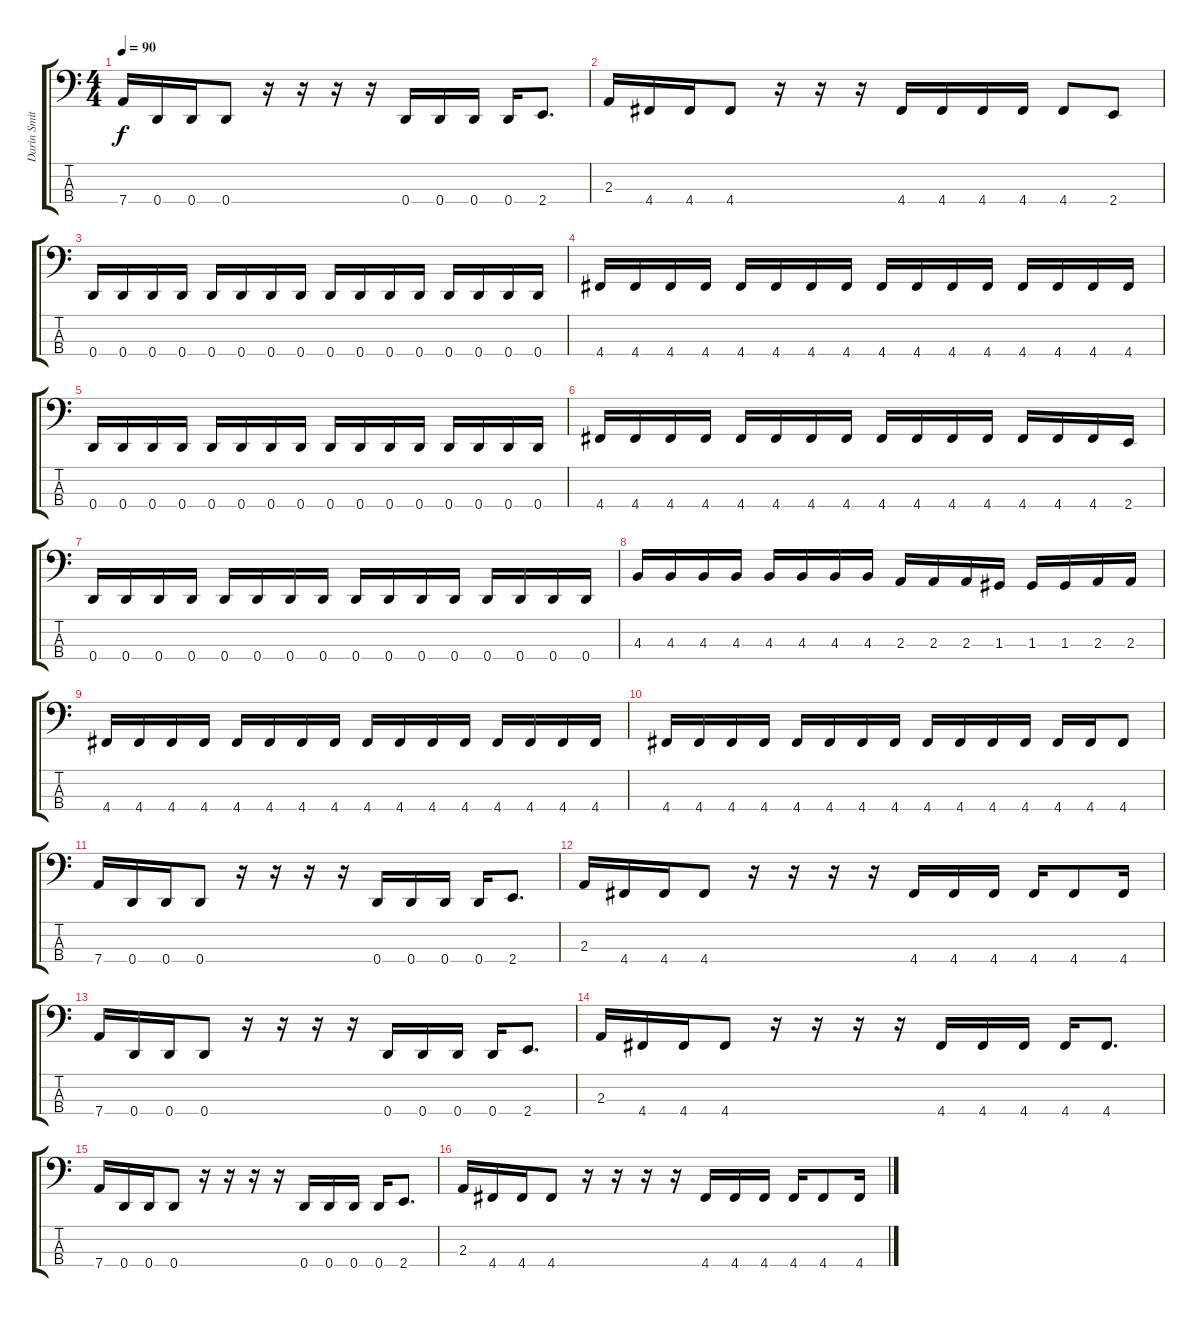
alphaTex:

\track ("Darin Smith" "Darin Smit") {instrument electricbassfinger}
\staff {score tabs}
\tuning (F2 C2 G1 D1) {hide}
\ts (4 4)
\tempo 90
\clef f4
\ks c
7.4.16{dy f} 0.4.16 0.4.16 0.4.8 r.16 r.16 r.16 r.16 0.4.16 0.4.16 0.4.16 0.4.16 2.4.8{d} |
2.3.16 4.4.16 4.4.16 4.4.8 r.16 r.16 r.16 4.4.16 4.4.16 4.4.16 4.4.16 4.4.8 2.4.8 |
0.4.16 0.4.16 0.4.16 0.4.16 0.4.16 0.4.16 0.4.16 0.4.16 0.4.16 0.4.16 0.4.16 0.4.16 0.4.16 0.4.16 0.4.16 0.4.16 |
4.4.16 4.4.16 4.4.16 4.4.16 4.4.16 4.4.16 4.4.16 4.4.16 4.4.16 4.4.16 4.4.16 4.4.16 4.4.16 4.4.16 4.4.16 4.4.16 |
0.4.16 0.4.16 0.4.16 0.4.16 0.4.16 0.4.16 0.4.16 0.4.16 0.4.16 0.4.16 0.4.16 0.4.16 0.4.16 0.4.16 0.4.16 0.4.16 |
4.4.16 4.4.16 4.4.16 4.4.16 4.4.16 4.4.16 4.4.16 4.4.16 4.4.16 4.4.16 4.4.16 4.4.16 4.4.16 4.4.16 4.4.16 2.4.16 |
0.4.16 0.4.16 0.4.16 0.4.16 0.4.16 0.4.16 0.4.16 0.4.16 0.4.16 0.4.16 0.4.16 0.4.16 0.4.16 0.4.16 0.4.16 0.4.16 |
4.3.16 4.3.16 4.3.16 4.3.16 4.3.16 4.3.16 4.3.16 4.3.16 2.3.16 2.3.16 2.3.16 1.3.16 1.3.16 1.3.16 2.3.16 2.3.16 |
4.4.16 4.4.16 4.4.16 4.4.16 4.4.16 4.4.16 4.4.16 4.4.16 4.4.16 4.4.16 4.4.16 4.4.16 4.4.16 4.4.16 4.4.16 4.4.16 |
4.4.16 4.4.16 4.4.16 4.4.16 4.4.16 4.4.16 4.4.16 4.4.16 4.4.16 4.4.16 4.4.16 4.4.16 4.4.16 4.4.16 4.4.8 |
7.4.16 0.4.16 0.4.16 0.4.8 r.16 r.16 r.16 r.16 0.4.16 0.4.16 0.4.16 0.4.16 2.4.8{d} |
2.3.16 4.4.16 4.4.16 4.4.8 r.16 r.16 r.16 r.16 4.4.16 4.4.16 4.4.16 4.4.16 4.4.8 4.4.16 |
7.4.16 0.4.16 0.4.16 0.4.8 r.16 r.16 r.16 r.16 0.4.16 0.4.16 0.4.16 0.4.16 2.4.8{d} |
2.3.16 4.4.16 4.4.16 4.4.8 r.16 r.16 r.16 r.16 4.4.16 4.4.16 4.4.16 4.4.16 4.4.8{d} |
7.4.16 0.4.16 0.4.16 0.4.8 r.16 r.16 r.16 r.16 0.4.16 0.4.16 0.4.16 0.4.16 2.4.8{d} |
2.3.16 4.4.16 4.4.16 4.4.8 r.16 r.16 r.16 r.16 4.4.16 4.4.16 4.4.16 4.4.16 4.4.8 4.4.16
